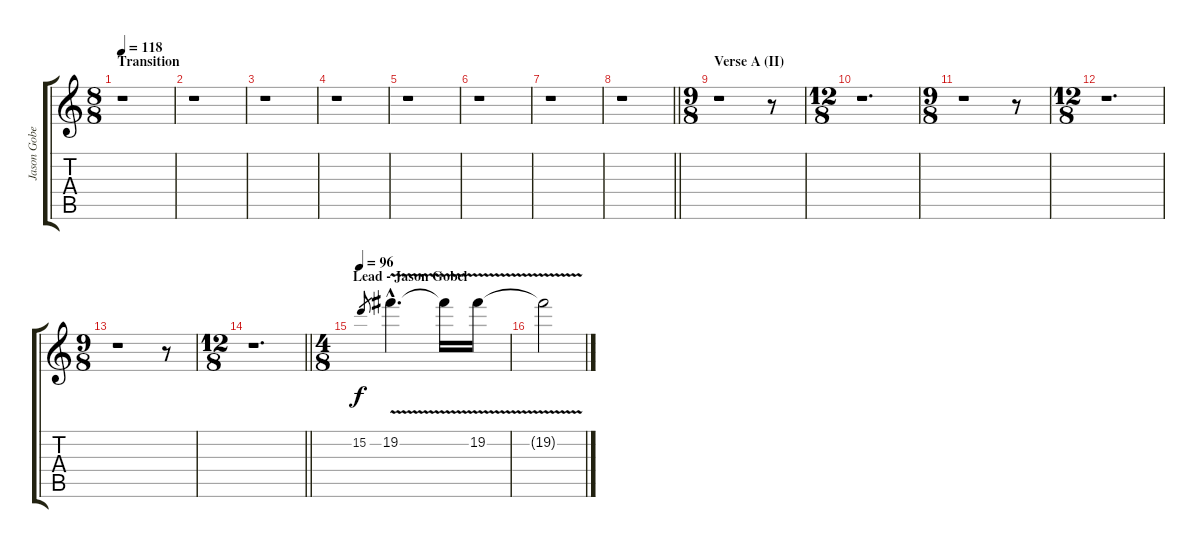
\track ("Jason Gobel (Lead)" "Jason Gobe") {instrument distortionguitar}
\staff {score tabs}
\tuning (E4 B3 G3 D3 A2 E2) {hide}
\ts (8 8)
\section ("" "Transition")
\tempo 118
\clef g2
\ks c
r.1{dy f} |
r.1 |
r.1 |
r.1 |
r.1 |
r.1 |
r.1 |
\barLineRight lightlight
r.1 |
\ts (9 8)
\section ("" "Verse A (II)")
r.1 r.8 |
\ts (12 8)
r.1{d} |
\ts (9 8)
r.1 r.8 |
\ts (12 8)
r.1{d} |
\ts (9 8)
r.1 r.8 |
\ts (12 8)
\barLineRight lightlight
r.1{d} |
\ts (4 8)
\section ("" "Lead - Jason Gobel")
\tempo 96
15.2.8{gr} 19.2{v hac}.4{d} 19.2{t}.16 19.2{v}.16 |
19.2{t}.2
